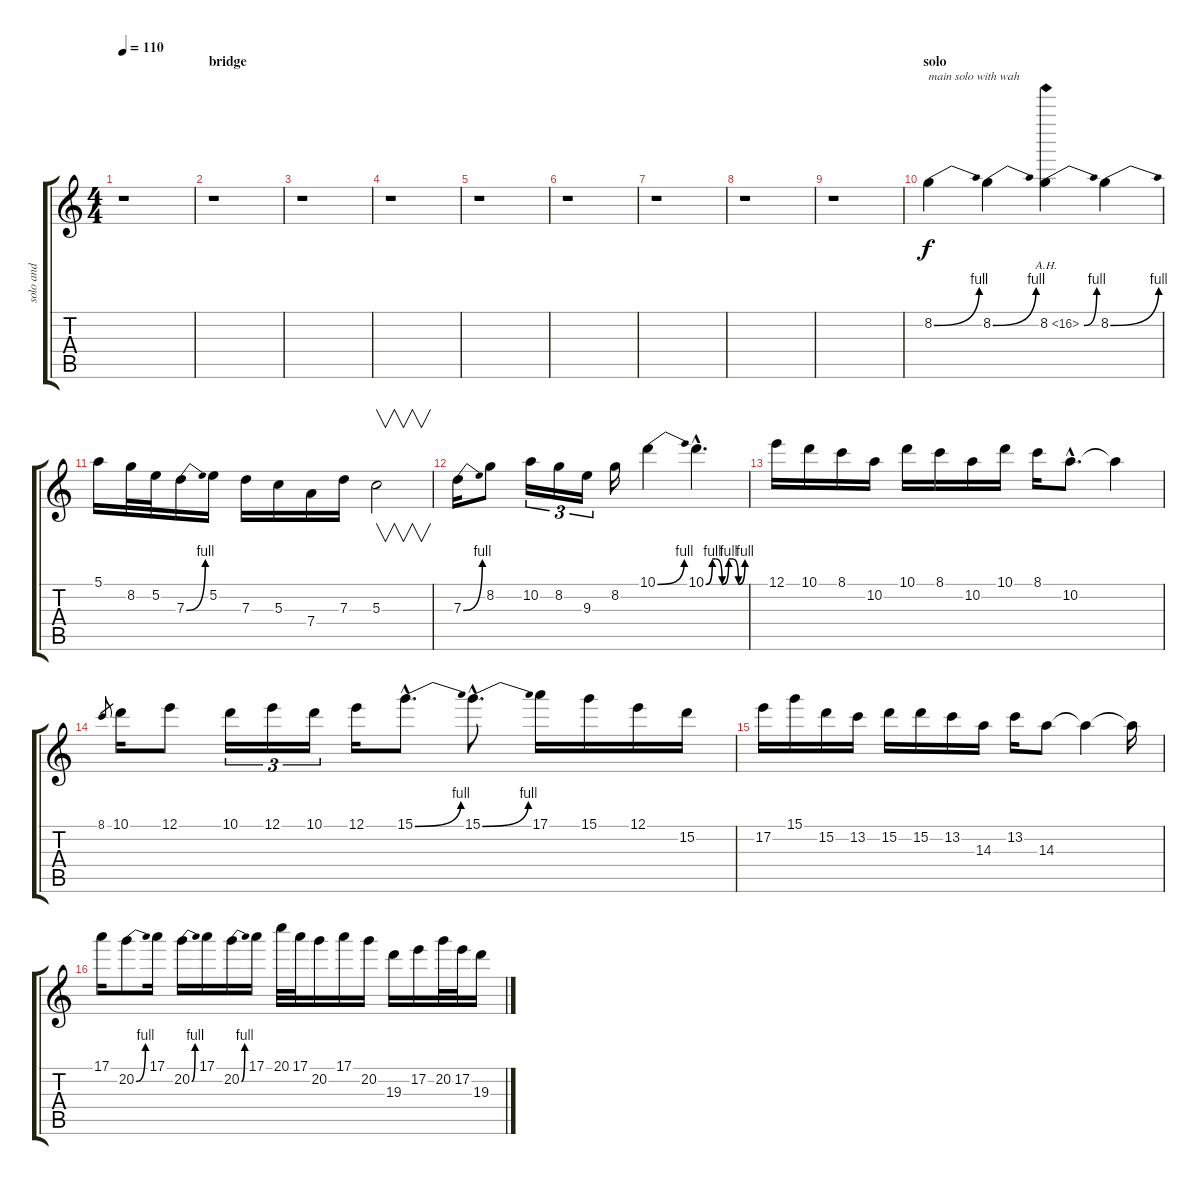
\track ("solo and  fill-ins" "solo and  ") {instrument distortionguitar}
\staff {score tabs}
\tuning (E4 B3 G3 D3 A2 E2) {hide}
\ts (4 4)
\tempo 110
\clef g2
\ks c
r.1{dy f} |
\section ("" "bridge")
r.1 |
r.1 |
r.1 |
r.1 |
r.1 |
r.1 |
r.1 |
r.1 |
\section ("" "solo")
8.2{be (bend 0 0 60 4)}.4{txt "main solo with wah"} 8.2{be (bend 0 0 60 4)}.4 8.2{be (bend 0 0 60 4) ah 8}.4 8.2{be (bend 0 0 60 4)}.4 |
5.1.16 8.2.32 5.2.32 7.3{be (bend 0 0 60 4)}.16 5.2.16 7.3.16 5.3.16 7.4.16 7.3.16 5.3.2{v} |
7.3{be (bend 0 0 60 4)}.16 8.2.8 10.2.16{tu (3 2)} 8.2.16{tu (3 2)} 9.3.16{tu (3 2)} 8.2.16 10.1{be (bend 0 0 60 4)}.4 10.1{be (custom 0 0 10 4 15 4 25 0 35 4 40 4 50 0 60 4) hac}.4{d} |
12.1.16 10.1.16 8.1.16 10.2.16 10.1.16 8.1.16 10.2.16 10.1.16 8.1.16 10.2{hac}.8{d} 10.2{t}.4 |
8.1.8{gr} 10.1.16 12.1.8 10.1.16{tu (3 2)} 12.1.16{tu (3 2)} 10.1.16{tu (3 2)} 12.1.16 15.1{be (bend 0 0 60 4) hac}.8{d} 15.1{be (bend 0 0 60 4) hac}.8{d} 17.1.16 15.1.16 12.1.16 15.2.16 |
17.2.16 15.1.16 15.2.16 13.2.16 15.2.16 15.2.16 13.2.16 14.3.16 13.2.16 14.3.8 14.3{t}.4 14.3{t}.16 |
17.1.16 20.2{be (bend 0 0 60 4)}.8 17.1.16 20.2{be (bend 0 0 60 4)}.16 17.1.16 20.2{be (bend 0 0 60 4)}.16 17.1.16 20.1.32 17.1.32 20.2.16 17.1.16 20.2.16 19.3.16 17.2.16 20.2.32 17.2.32 19.3.16
